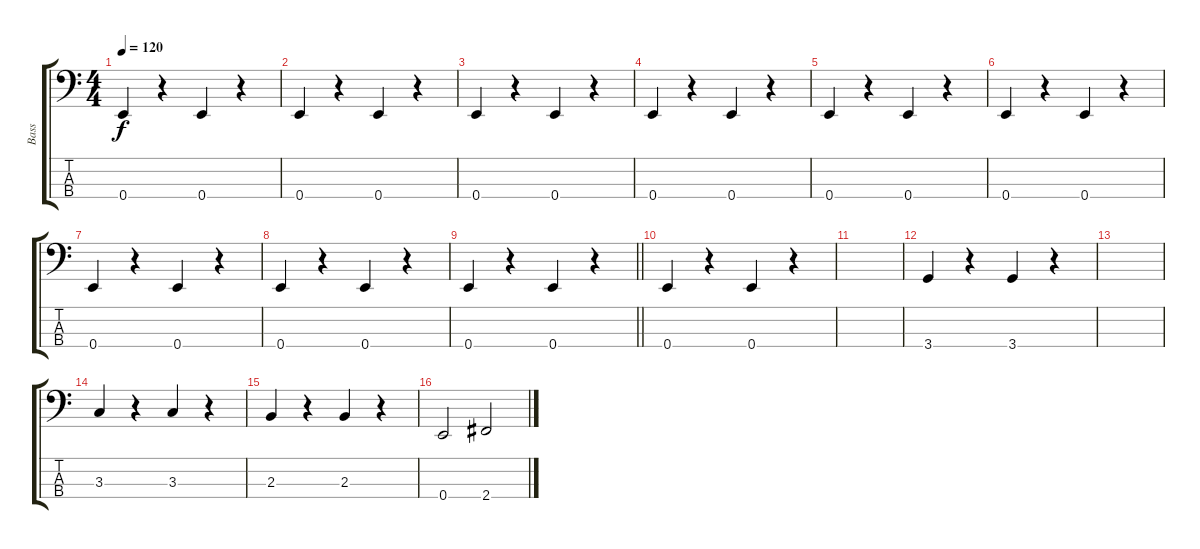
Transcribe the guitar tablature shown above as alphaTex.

\track ("Bass" "Bass") {instrument electricbassfinger}
\staff {score tabs}
\tuning (G2 D2 A1 E1) {hide}
\ts (4 4)
\tempo 120
\clef f4
\ks c
0.4.4{dy f} r.4 0.4.4 r.4 |
0.4.4 r.4 0.4.4 r.4 |
0.4.4 r.4 0.4.4 r.4 |
0.4.4 r.4 0.4.4 r.4 |
0.4.4 r.4 0.4.4 r.4 |
0.4.4 r.4 0.4.4 r.4 |
0.4.4 r.4 0.4.4 r.4 |
0.4.4 r.4 0.4.4 r.4 |
\barLineRight lightlight
0.4.4 r.4 0.4.4 r.4 |
\section ("" "")
0.4.4 r.4 0.4.4 r.4 |
|
3.4.4 r.4 3.4.4 r.4 |
|
3.3.4 r.4 3.3.4 r.4 |
2.3.4 r.4 2.3.4 r.4 |
0.4.2 2.4.2
